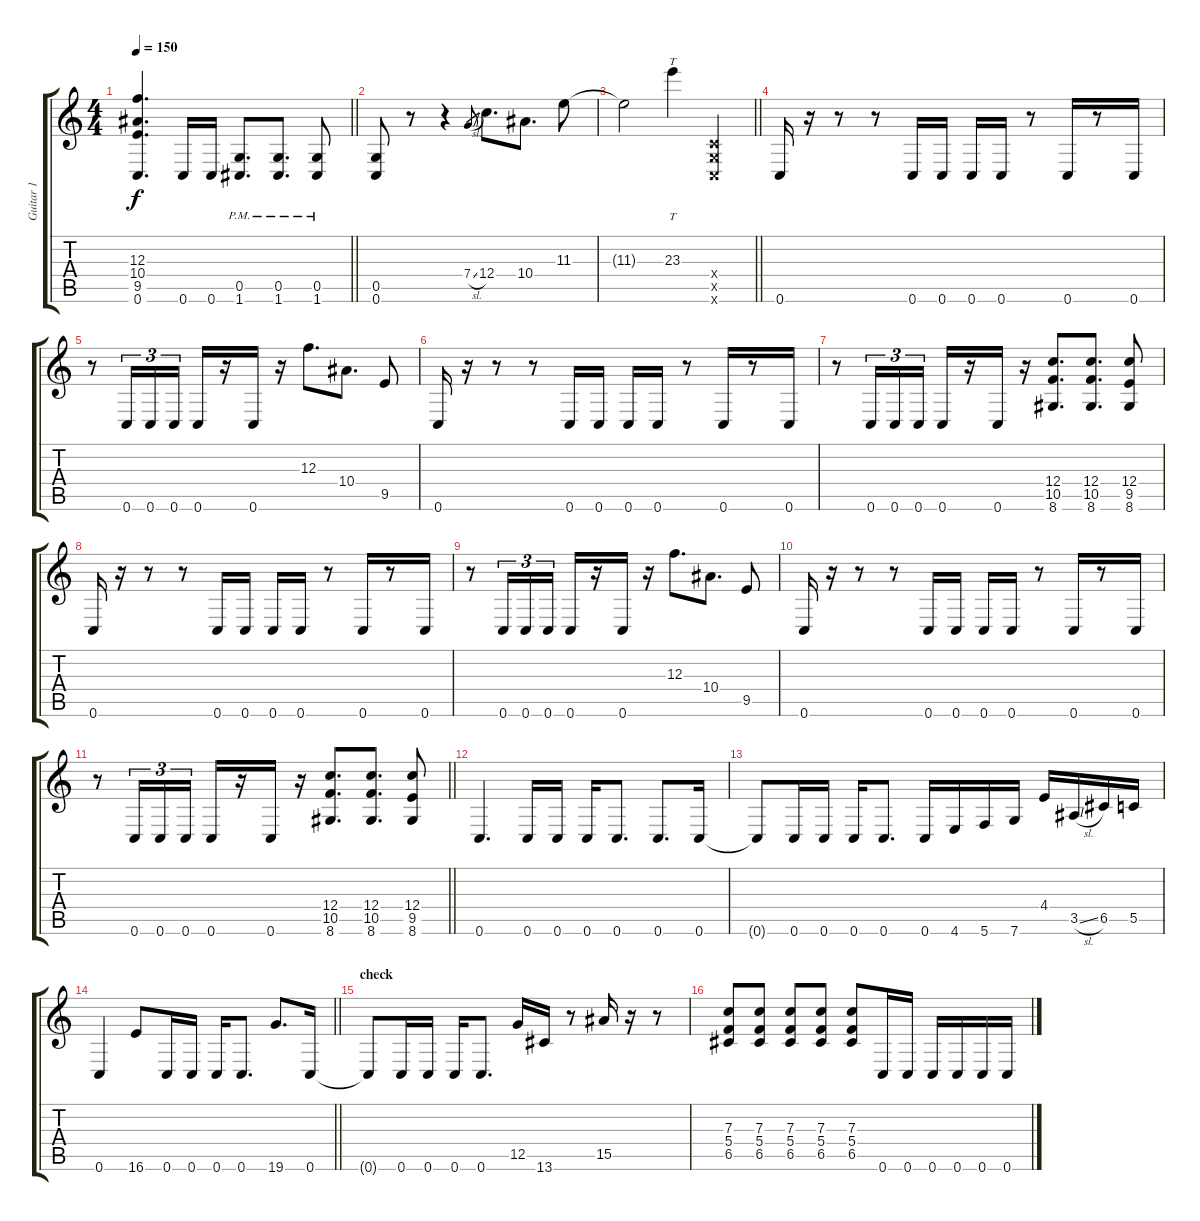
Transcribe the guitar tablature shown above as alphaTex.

\track ("Guitar 1" "Guitar 1") {instrument distortionguitar}
\staff {score tabs}
\tuning (D4 A3 F3 C3 G2 C2) {hide}
\ts (4 4)
\tempo 150
\clef g2
\barLineRight lightlight
\ks c
(12.3{t} 10.4{t} 9.5{t} 0.6{t}).4{d dy f} 0.6.16 0.6.16 (0.5{pm} 1.6{pm}).8{d} (0.5{pm} 1.6{pm}).8{d} (0.5{pm} 1.6{pm}).8 |
(0.5 0.6).8 r.8 r.4 7.4{sl}.8{gr} 12.4.8{d} 10.4.8{d} 11.3.8 |
\barLineRight lightlight
11.3{t}.2 23.3.4{tt} (0.4{x} 0.5{x} 0.6{x}).4 |
0.6.16 r.16 r.8 r.8 0.6.16 0.6.16 0.6.16 0.6.16 r.8 0.6.16 r.8 0.6.16 |
r.8 0.6.16{tu (3 2)} 0.6.16{tu (3 2)} 0.6.16{tu (3 2)} 0.6.16 r.16 0.6.16 r.16 12.3.8{d} 10.4.8{d} 9.5.8 |
0.6.16 r.16 r.8 r.8 0.6.16 0.6.16 0.6.16 0.6.16 r.8 0.6.16 r.8 0.6.16 |
r.8 0.6.16{tu (3 2)} 0.6.16{tu (3 2)} 0.6.16{tu (3 2)} 0.6.16 r.16 0.6.16 r.16 (12.4 10.5 8.6).8{d} (12.4 10.5 8.6).8{d} (12.4 9.5 8.6).8 |
0.6.16 r.16 r.8 r.8 0.6.16 0.6.16 0.6.16 0.6.16 r.8 0.6.16 r.8 0.6.16 |
r.8 0.6.16{tu (3 2)} 0.6.16{tu (3 2)} 0.6.16{tu (3 2)} 0.6.16 r.16 0.6.16 r.16 12.3.8{d} 10.4.8{d} 9.5.8 |
0.6.16 r.16 r.8 r.8 0.6.16 0.6.16 0.6.16 0.6.16 r.8 0.6.16 r.8 0.6.16 |
\barLineRight lightlight
r.8 0.6.16{tu (3 2)} 0.6.16{tu (3 2)} 0.6.16{tu (3 2)} 0.6.16 r.16 0.6.16 r.16 (12.4 10.5 8.6).8{d} (12.4 10.5 8.6).8{d} (12.4 9.5 8.6).8 |
0.6.4{d} 0.6.16 0.6.16 0.6.16 0.6.8{d} 0.6.8{d} 0.6.16 |
0.6{t}.8 0.6.16 0.6.16 0.6.16 0.6.8{d} 0.6.16 4.6.16 5.6.16 7.6.16 4.4.16 3.5{sl}.16 6.5.16 5.5.16 |
\barLineRight lightlight
0.6.4 16.6.8 0.6.16 0.6.16 0.6.16 0.6.8{d} 19.6.8{d} 0.6.16 |
\section ("" "check")
0.6{t}.8 0.6.16 0.6.16 0.6.16 0.6.8{d} 12.5.16 13.6.16 r.8 15.5.16 r.16 r.8 |
(7.3 5.4 6.5).8 (7.3 5.4 6.5).8 (7.3 5.4 6.5).8 (7.3 5.4 6.5).8 (7.3 5.4 6.5).8 0.6.16 0.6.16 0.6.16 0.6.16 0.6.16 0.6.16
